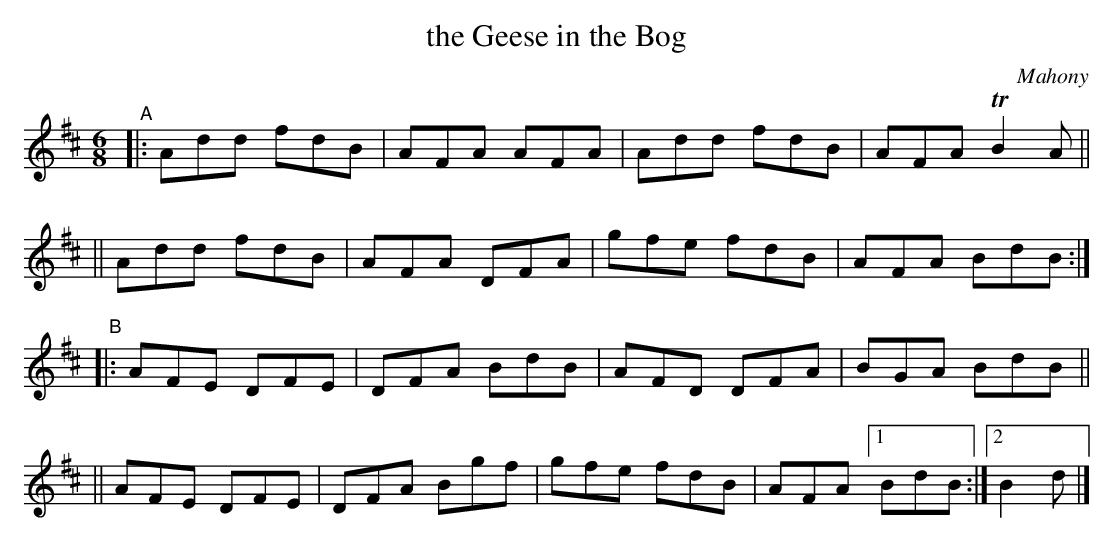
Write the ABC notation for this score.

X:1
T: the Geese in the Bog
O: Mahony
M: 6/8
L: 1/8
K: D
"^A"\
|: Add fdB | AFA AFA | Add fdB | AFA TB2A ||
|| Add fdB | AFA DFA | gfe fdB | AFA BdB :|
"^B"\
|: AFE DFE | DFA BdB | AFD DFA | BGA BdB ||
|| AFE DFE | DFA Bgf | gfe fdB | AFA [1 BdB :|[2 B2d |]
